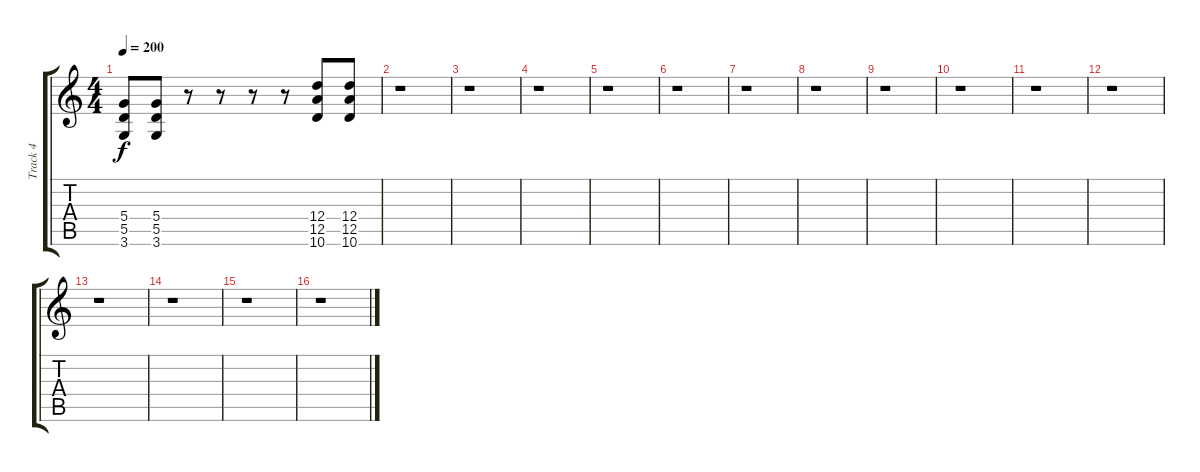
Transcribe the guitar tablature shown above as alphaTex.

\track ("Track 4" "Track 4") {instrument overdrivenguitar}
\staff {score tabs}
\tuning (E4 B3 G3 D3 A2 E2) {hide}
\ts (4 4)
\tempo 200
\clef g2
\ks c
(5.4 5.5 3.6).8{dy f} (5.4 5.5 3.6).8 r.8 r.8 r.8 r.8 (12.4 12.5 10.6).8 (12.4 12.5 10.6).8 |
r.1 |
r.1 |
r.1 |
r.1 |
r.1 |
r.1 |
r.1 |
r.1 |
r.1 |
r.1 |
r.1 |
r.1 |
r.1 |
r.1 |
r.1
